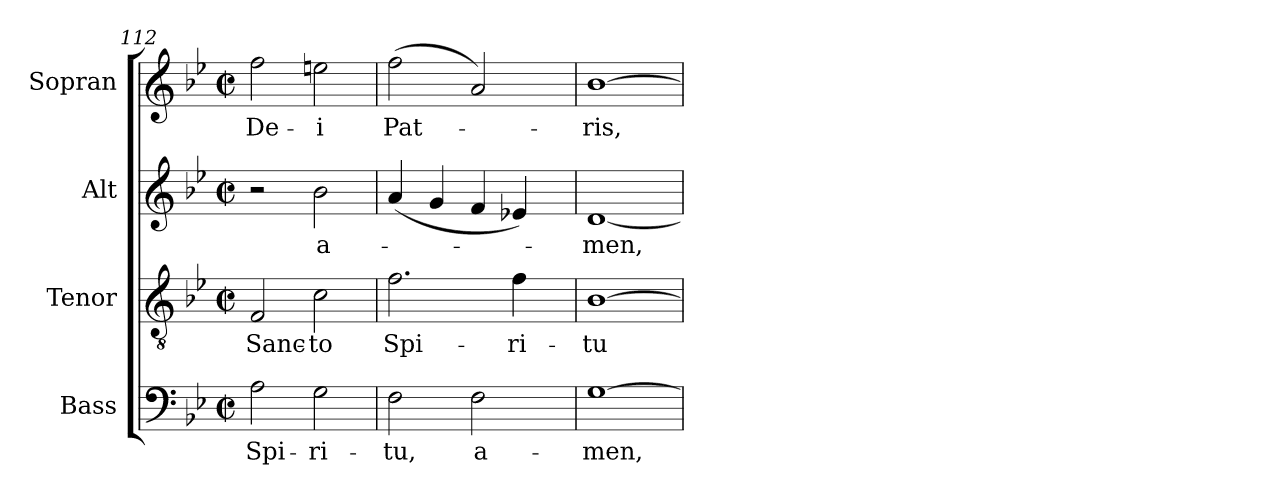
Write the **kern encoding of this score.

**kern	**text	**kern	**text	**kern	**text	**kern	**text
*part4	*part4	*part3	*part3	*part2	*part2	*part1	*part1
*staff4	*staff4	*staff3	*staff3	*staff2	*staff2	*staff1	*staff1
*I"Bass	*	*I"Tenor	*	*I"Alt	*	*I"Sopran	*
*I'B.	*	*I'T.	*	*I'A.	*	*I'S.	*
*clefF4	*	*clefGv2	*	*clefG2	*	*clefG2	*
*k[b-e-]	*	*k[b-e-]	*	*k[b-e-]	*	*k[b-e-]	*
*B-:	*	*B-:	*	*B-:	*	*B-:	*
*M2/2	*	*M2/2	*	*M2/2	*	*M2/2	*
*met(c|)	*	*met(c|)	*	*met(c|)	*	*met(c|)	*
=112	=112	=112	=112	=112	=112	=112	=112
!	!LO:LY:b	!	!LO:LY:b	!	!	!	!LO:LY:b
2A\	Spi-	2F/	Sanc-	2r	.	2ff\	De-
!	!LO:LY:b	!	!LO:LY:b	!	!LO:LY:b	!	!LO:LY:b
2G\	-ri-	2c\	-to	2b-\	a-	2een\	-i
=113	=113	=113	=113	=113	=113	=113	=113
!	!LO:LY:b	!	!LO:LY:b	!	!	!	!LO:LY:b
2F\	-tu,	2.f\	Spi-	(<4a/	.	(>2ff\	Pat-
.	.	.	.	4g/	.	.	.
!	!LO:LY:b	!	!	!	!	!	!
2F\	a-	.	.	4f/	.	2a/)	.
!	!	!	!LO:LY:b	!	!	!	!
.	.	4f\	-ri-	4e-X/)	.	.	.
=114	=114	=114	=114	=114	=114	=114	=114
!	!LO:LY:b	!	!LO:LY:b	!	!LO:LY:b	!	!LO:LY:b
[1G	-men,	[1B-	-tu	[1d	-men,	[1b-	-ris,
=	=	=	=	=	=	=	=
*-	*-	*-	*-	*-	*-	*-	*-
